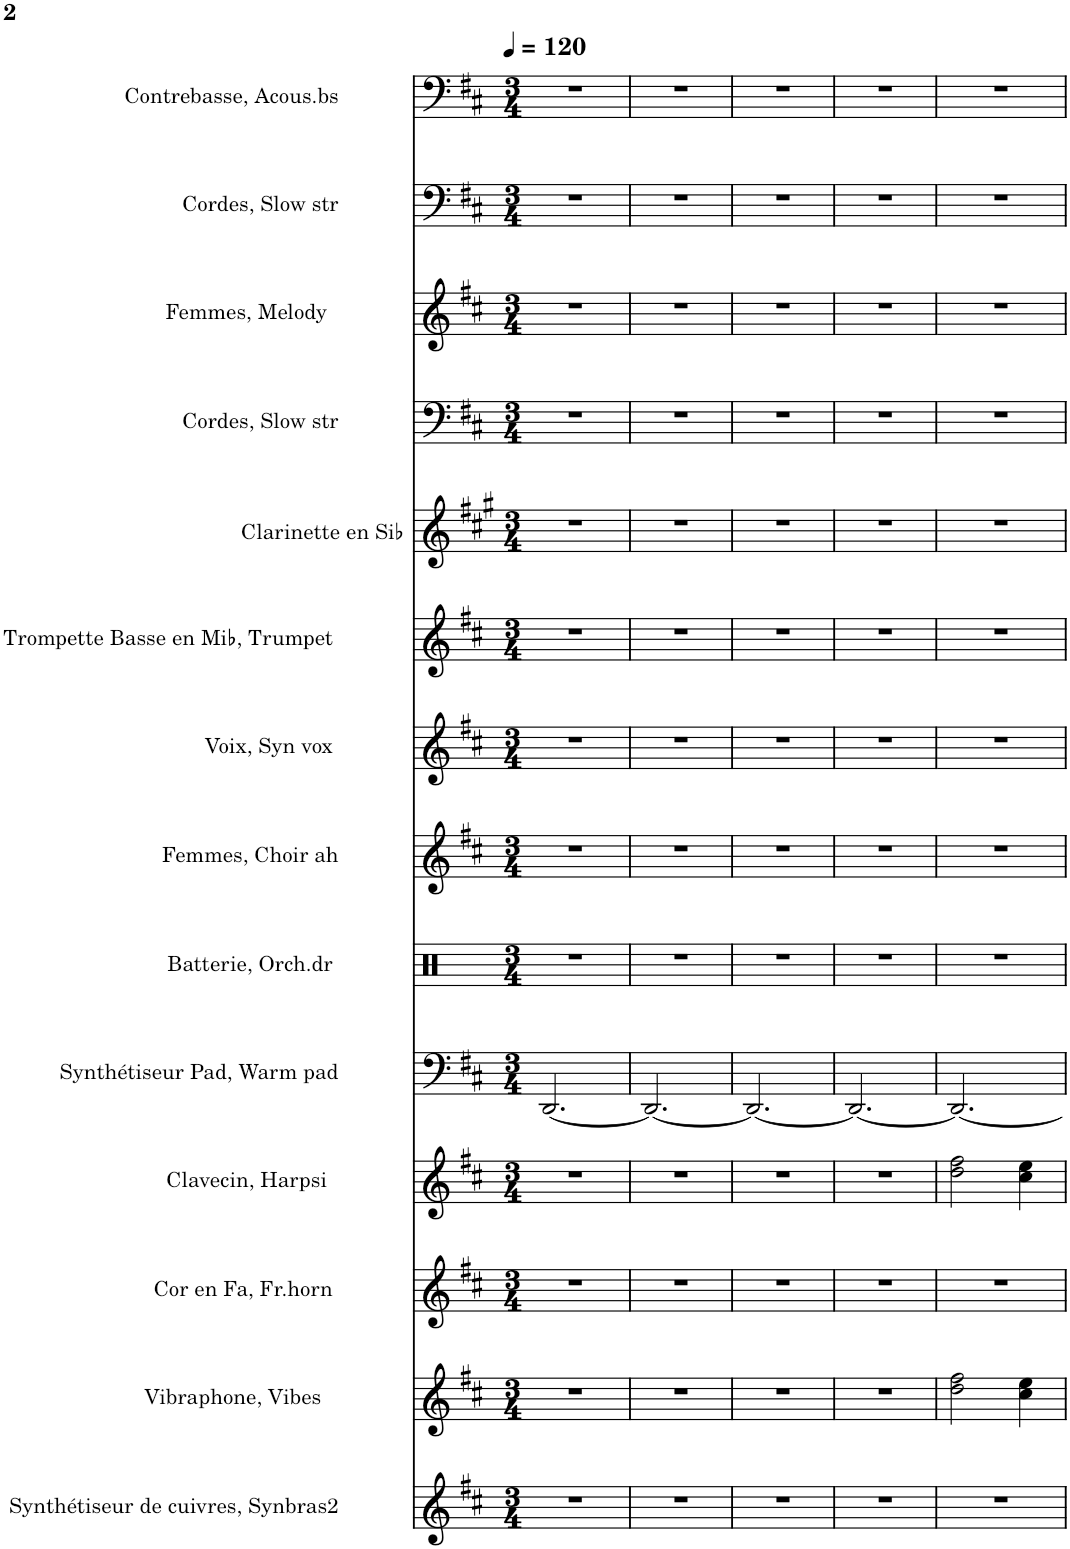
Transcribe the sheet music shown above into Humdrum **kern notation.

**kern	**kern	**kern	**kern	**kern	**kern	**kern	**kern	**kern	**kern	**kern	**kern	**kern	**kern
*part14	*part13	*part12	*part11	*part10	*part9	*part8	*part7	*part6	*part5	*part4	*part3	*part2	*part1
*staff14	*staff13	*staff12	*staff11	*staff10	*staff9	*staff8	*staff7	*staff6	*staff5	*staff4	*staff3	*staff2	*staff1
*I"Synthétiseur de cuivres, Synbras2	*I"Vibraphone, Vibes	*I"Cor en Fa, Fr.horn	*I"Clavecin, Harpsi	*I"Synthétiseur Pad, Warm pad	*I"Batterie, Orch.dr	*I"Femmes, Choir ah	*I"Voix, Syn vox	*I"Trompette Basse en Mib, Trumpet	*I"Clarinette en Sib	*I"Cordes, Slow str	*I"Femmes, Melody	*I"Cordes, Slow str	*I"Contrebasse, Acous.bs
*I'Synth.	*I'Vib.	*I'Cor Fa	*I'Cla.	*I'Synth.	*I'Bat.	*I'F.	*I'Vx.	*I'Tromp. B. Mib	*I'Clar. Sib	*I'St.	*I'F.	*I'St.	*I'Cb.
*clefG2	*clefG2	*clefG2	*clefG2	*clefF4	*clefX	*clefG2	*clefG2	*clefG2	*clefG2	*clefF4	*clefG2	*clefF4	*clefF4
*	*	*Trd4c7	*	*	*	*	*	*Trd5c9	*Trd1c2	*	*	*	*Trd7c12
*k[f#c#]	*k[f#c#]	*k[f#c#]	*k[f#c#]	*k[f#c#]	*k[]	*k[f#c#]	*k[f#c#]	*k[f#c#]	*k[f#c#g#]	*k[f#c#]	*k[f#c#]	*k[f#c#]	*k[f#c#]
*M3/4	*M3/4	*M3/4	*M3/4	*M3/4	*M3/4	*M3/4	*M3/4	*M3/4	*M3/4	*M3/4	*M3/4	*M3/4	*M3/4
*MM120	*MM120	*MM120	*MM120	*MM120	*MM120	*MM120	*MM120	*MM120	*MM120	*MM120	*MM120	*MM120	*MM120
=1	=1	=1	=1	=1	=1	=1	=1	=1	=1	=1	=1	=1	=1
2.r	2.r	2.r	2.r	[2.DD/	2.r	2.r	2.r	2.r	2.r	2.r	2.r	2.r	2.r
=2	=2	=2	=2	=2	=2	=2	=2	=2	=2	=2	=2	=2	=2
2.r	2.r	2.r	2.r	2.DD/_	2.r	2.r	2.r	2.r	2.r	2.r	2.r	2.r	2.r
=3	=3	=3	=3	=3	=3	=3	=3	=3	=3	=3	=3	=3	=3
2.r	2.r	2.r	2.r	2.DD/_	2.r	2.r	2.r	2.r	2.r	2.r	2.r	2.r	2.r
=4	=4	=4	=4	=4	=4	=4	=4	=4	=4	=4	=4	=4	=4
2.r	2.r	2.r	2.r	2.DD/_	2.r	2.r	2.r	2.r	2.r	2.r	2.r	2.r	2.r
=5	=5	=5	=5	=5	=5	=5	=5	=5	=5	=5	=5	=5	=5
2.r	2dd\ 2ff#\	2.r	2dd\ 2ff#\	2.DD/_	2.r	2.r	2.r	2.r	2.r	2.r	2.r	2.r	2.r
.	4cc#\ 4ee\	.	4cc#\ 4ee\	.	.	.	.	.	.	.	.	.	.
=	=	=	=	=	=	=	=	=	=	=	=	=	=
*-	*-	*-	*-	*-	*-	*-	*-	*-	*-	*-	*-	*-	*-
